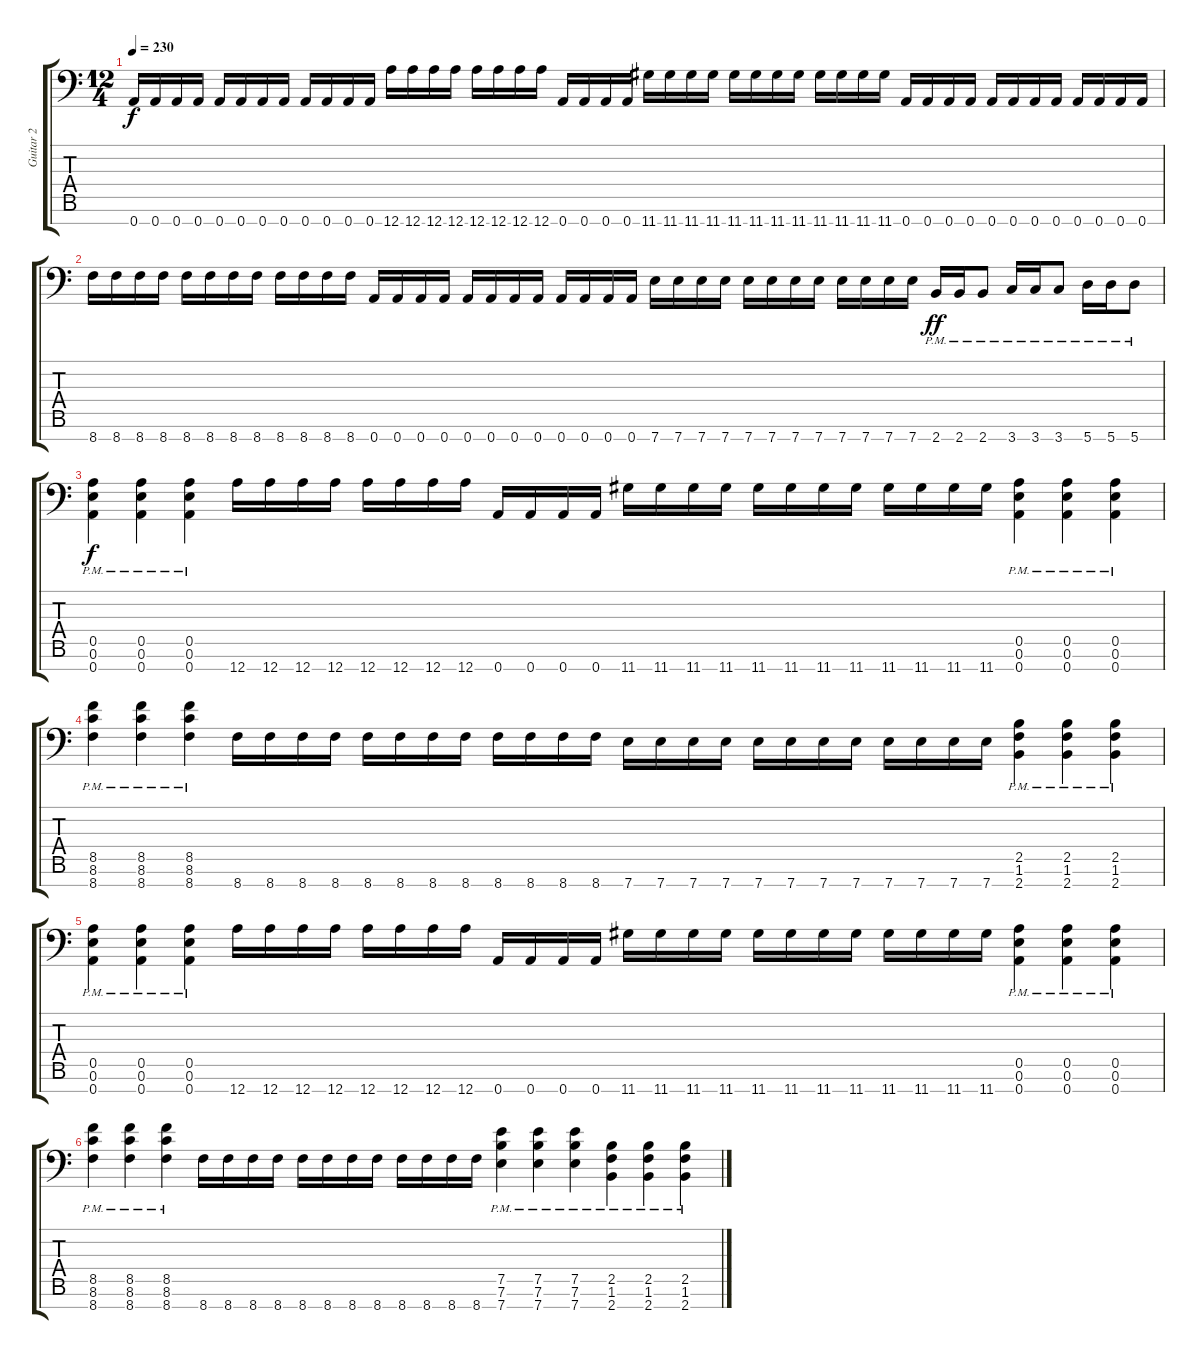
\track ("Guitar 2" "Guitar 2") {instrument distortionguitar}
\staff {score tabs}
\tuning (E4 B3 G3 D3 A2 E2 A1) {hide}
\ts (12 4)
\tempo 230
\clef f4
\ks c
0.7.16{dy f} 0.7.16 0.7.16 0.7.16 0.7.16 0.7.16 0.7.16 0.7.16 0.7.16 0.7.16 0.7.16 0.7.16 12.7.16 12.7.16 12.7.16 12.7.16 12.7.16 12.7.16 12.7.16 12.7.16 0.7.16 0.7.16 0.7.16 0.7.16 11.7.16 11.7.16 11.7.16 11.7.16 11.7.16 11.7.16 11.7.16 11.7.16 11.7.16 11.7.16 11.7.16 11.7.16 0.7.16 0.7.16 0.7.16 0.7.16 0.7.16 0.7.16 0.7.16 0.7.16 0.7.16 0.7.16 0.7.16 0.7.16 |
8.7.16 8.7.16 8.7.16 8.7.16 8.7.16 8.7.16 8.7.16 8.7.16 8.7.16 8.7.16 8.7.16 8.7.16 0.7.16 0.7.16 0.7.16 0.7.16 0.7.16 0.7.16 0.7.16 0.7.16 0.7.16 0.7.16 0.7.16 0.7.16 7.7.16 7.7.16 7.7.16 7.7.16 7.7.16 7.7.16 7.7.16 7.7.16 7.7.16 7.7.16 7.7.16 7.7.16 2.7{pm}.16{dy ff} 2.7{pm}.16 2.7{pm}.8 3.7{pm}.16 3.7{pm}.16 3.7{pm}.8 5.7{pm}.16 5.7{pm}.16 5.7{pm}.8 |
(0.5{pm} 0.6{pm} 0.7{pm}).4{dy f} (0.5{pm} 0.6{pm} 0.7{pm}).4 (0.5{pm} 0.6{pm} 0.7{pm}).4 12.7.16 12.7.16 12.7.16 12.7.16 12.7.16 12.7.16 12.7.16 12.7.16 0.7.16 0.7.16 0.7.16 0.7.16 11.7.16 11.7.16 11.7.16 11.7.16 11.7.16 11.7.16 11.7.16 11.7.16 11.7.16 11.7.16 11.7.16 11.7.16 (0.5{pm} 0.6{pm} 0.7{pm}).4 (0.5{pm} 0.6{pm} 0.7{pm}).4 (0.5{pm} 0.6{pm} 0.7{pm}).4 |
(8.5{pm} 8.6{pm} 8.7{pm}).4 (8.5{pm} 8.6{pm} 8.7{pm}).4 (8.5{pm} 8.6{pm} 8.7{pm}).4 8.7.16 8.7.16 8.7.16 8.7.16 8.7.16 8.7.16 8.7.16 8.7.16 8.7.16 8.7.16 8.7.16 8.7.16 7.7.16 7.7.16 7.7.16 7.7.16 7.7.16 7.7.16 7.7.16 7.7.16 7.7.16 7.7.16 7.7.16 7.7.16 (2.5{pm} 1.6{pm} 2.7{pm}).4 (2.5{pm} 1.6{pm} 2.7{pm}).4 (2.5{pm} 1.6{pm} 2.7{pm}).4 |
(0.5{pm} 0.6{pm} 0.7{pm}).4 (0.5{pm} 0.6{pm} 0.7{pm}).4 (0.5{pm} 0.6{pm} 0.7{pm}).4 12.7.16 12.7.16 12.7.16 12.7.16 12.7.16 12.7.16 12.7.16 12.7.16 0.7.16 0.7.16 0.7.16 0.7.16 11.7.16 11.7.16 11.7.16 11.7.16 11.7.16 11.7.16 11.7.16 11.7.16 11.7.16 11.7.16 11.7.16 11.7.16 (0.5{pm} 0.6{pm} 0.7{pm}).4 (0.5{pm} 0.6{pm} 0.7{pm}).4 (0.5{pm} 0.6{pm} 0.7{pm}).4 |
(8.5{pm} 8.6{pm} 8.7{pm}).4 (8.5{pm} 8.6{pm} 8.7{pm}).4 (8.5{pm} 8.6{pm} 8.7{pm}).4 8.7.16 8.7.16 8.7.16 8.7.16 8.7.16 8.7.16 8.7.16 8.7.16 8.7.16 8.7.16 8.7.16 8.7.16 (7.5{pm} 7.6{pm} 7.7{pm}).4 (7.5{pm} 7.6{pm} 7.7{pm}).4 (7.5{pm} 7.6{pm} 7.7{pm}).4 (2.5{pm} 1.6{pm} 2.7{pm}).4 (2.5{pm} 1.6{pm} 2.7{pm}).4 (2.5{pm} 1.6{pm} 2.7{pm}).4
